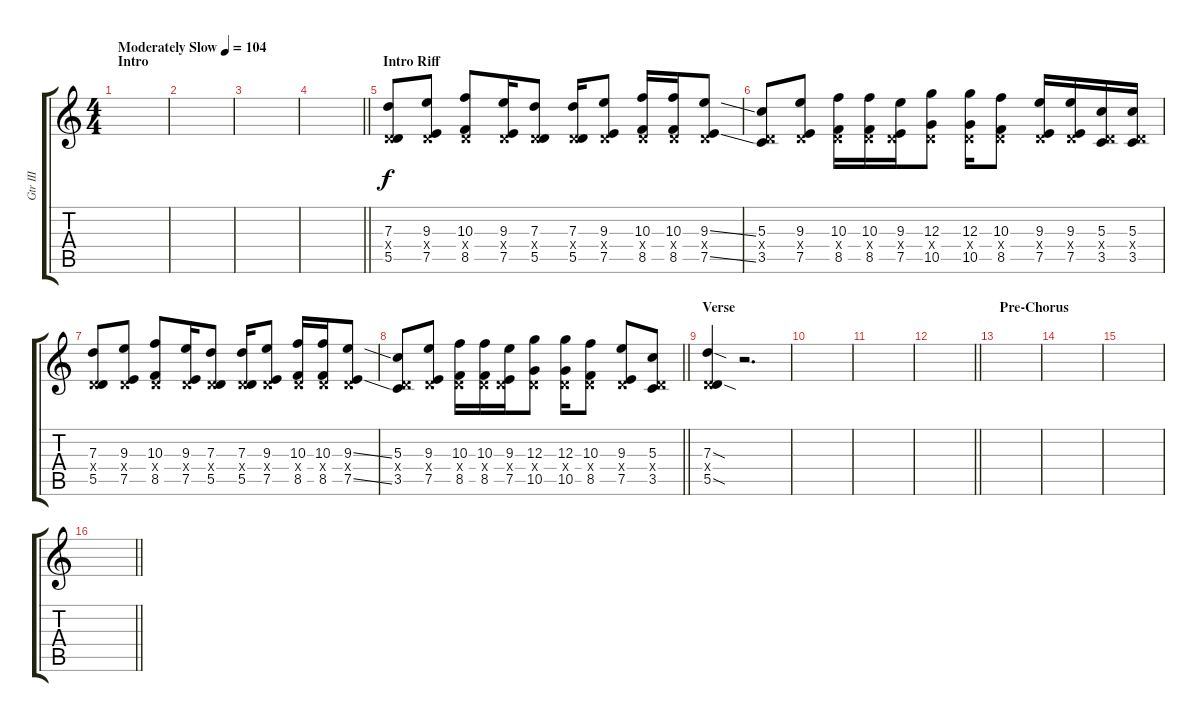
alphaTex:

\track ("Gtr III" "Gtr III") {instrument distortionguitar}
\staff {score tabs}
\tuning (E4 B3 G3 D3 A2 D2) {hide}
\ts (4 4)
\section ("" "Intro")
\tempo (104 "Moderately Slow")
\clef g2
\ks c
|
|
|
\barLineRight lightlight
|
\section ("" "Intro Riff")
(7.3 0.4{x} 5.5).8 (9.3 0.4{x} 7.5).8 (10.3 0.4{x} 8.5).8 (9.3 0.4{x} 7.5).16 (7.3 0.4{x} 5.5).8 (7.3 0.4{x} 5.5).16 (9.3 0.4{x} 7.5).8 (10.3 0.4{x} 8.5).16 (10.3 0.4{x} 8.5).16 (9.3{ss} 0.4{x} 7.5{ss}).8 |
(5.3 0.4{x} 3.5).8 (9.3 0.4{x} 7.5).8 (10.3 0.4{x} 8.5).16 (10.3 0.4{x} 8.5).16 (9.3 0.4{x} 7.5).16 (12.3 0.4{x} 10.5).8 (12.3 0.4{x} 10.5).16 (10.3 0.4{x} 8.5).8 (9.3 0.4{x} 7.5).16 (9.3 0.4{x} 7.5).16 (5.3 0.4{x} 3.5).16 (5.3 0.4{x} 3.5).16 |
(7.3 0.4{x} 5.5).8 (9.3 0.4{x} 7.5).8 (10.3 0.4{x} 8.5).8 (9.3 0.4{x} 7.5).16 (7.3 0.4{x} 5.5).8 (7.3 0.4{x} 5.5).16 (9.3 0.4{x} 7.5).8 (10.3 0.4{x} 8.5).16 (10.3 0.4{x} 8.5).16 (9.3{ss} 0.4{x} 7.5{ss}).8 |
\barLineRight lightlight
(5.3 0.4{x} 3.5).8 (9.3 0.4{x} 7.5).8 (10.3 0.4{x} 8.5).16 (10.3 0.4{x} 8.5).16 (9.3 0.4{x} 7.5).16 (12.3 0.4{x} 10.5).8 (12.3 0.4{x} 10.5).16 (10.3 0.4{x} 8.5).8 (9.3 0.4{x} 7.5).8 (5.3 0.4{x} 3.5).8 |
\section ("" "Verse")
(7.3{sod} 0.4{x} 5.5{sod}).4 r.2{d} |
|
|
\barLineRight lightlight
|
\section ("" "Pre-Chorus")
|
|
|
\barLineRight lightlight
